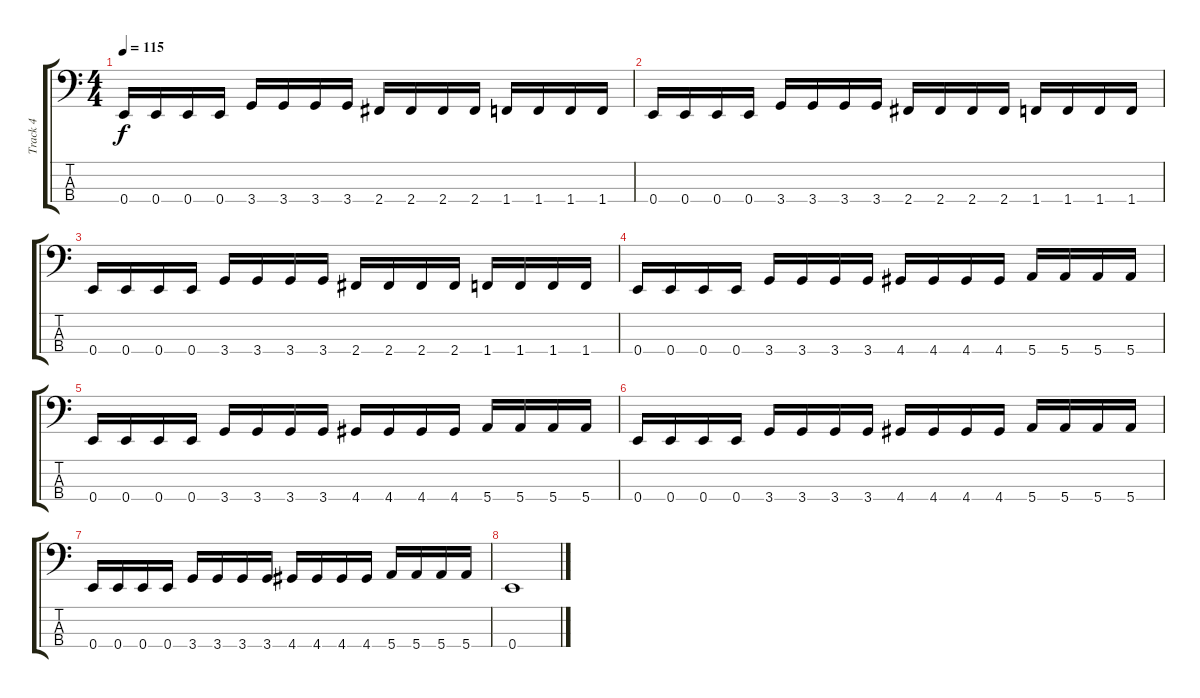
\track ("Track 4" "Track 4") {instrument electricbassfinger}
\staff {score tabs}
\tuning (G2 D2 A1 E1) {hide}
\ts (4 4)
\tempo 115
\clef f4
\ks c
0.4.16{dy f} 0.4.16 0.4.16 0.4.16 3.4.16 3.4.16 3.4.16 3.4.16 2.4.16 2.4.16 2.4.16 2.4.16 1.4.16 1.4.16 1.4.16 1.4.16 |
0.4.16 0.4.16 0.4.16 0.4.16 3.4.16 3.4.16 3.4.16 3.4.16 2.4.16 2.4.16 2.4.16 2.4.16 1.4.16 1.4.16 1.4.16 1.4.16 |
0.4.16 0.4.16 0.4.16 0.4.16 3.4.16 3.4.16 3.4.16 3.4.16 2.4.16 2.4.16 2.4.16 2.4.16 1.4.16 1.4.16 1.4.16 1.4.16 |
0.4.16 0.4.16 0.4.16 0.4.16 3.4.16 3.4.16 3.4.16 3.4.16 4.4.16 4.4.16 4.4.16 4.4.16 5.4.16 5.4.16 5.4.16 5.4.16 |
0.4.16 0.4.16 0.4.16 0.4.16 3.4.16 3.4.16 3.4.16 3.4.16 4.4.16 4.4.16 4.4.16 4.4.16 5.4.16 5.4.16 5.4.16 5.4.16 |
0.4.16 0.4.16 0.4.16 0.4.16 3.4.16 3.4.16 3.4.16 3.4.16 4.4.16 4.4.16 4.4.16 4.4.16 5.4.16 5.4.16 5.4.16 5.4.16 |
0.4.16 0.4.16 0.4.16 0.4.16 3.4.16 3.4.16 3.4.16 3.4.16 4.4.16 4.4.16 4.4.16 4.4.16 5.4.16 5.4.16 5.4.16 5.4.16 |
0.4.1
